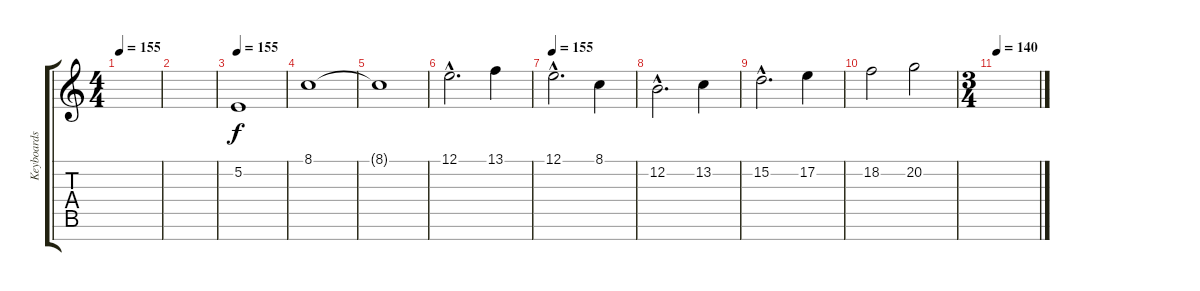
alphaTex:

\track ("Keyboards" "Keyboards") {instrument pad8sweep}
\staff {score tabs}
\tuning (E4 B3 G3 D3 A2 E2 B1) {hide}
\ts (4 4)
\tempo 155
\clef g2
\ks c
|
|
\tempo 155
5.2.1{instrument stringensemble1} |
8.1.1 |
8.1{t}.1 |
12.1{hac}.2{d} 13.1.4 |
\tempo 155
12.1{hac}.2{d} 8.1.4 |
12.2{hac}.2{d} 13.2.4 |
15.2{hac}.2{d} 17.2.4 |
18.2.2 20.2.2 |
\ts (3 4)
\tempo 140
